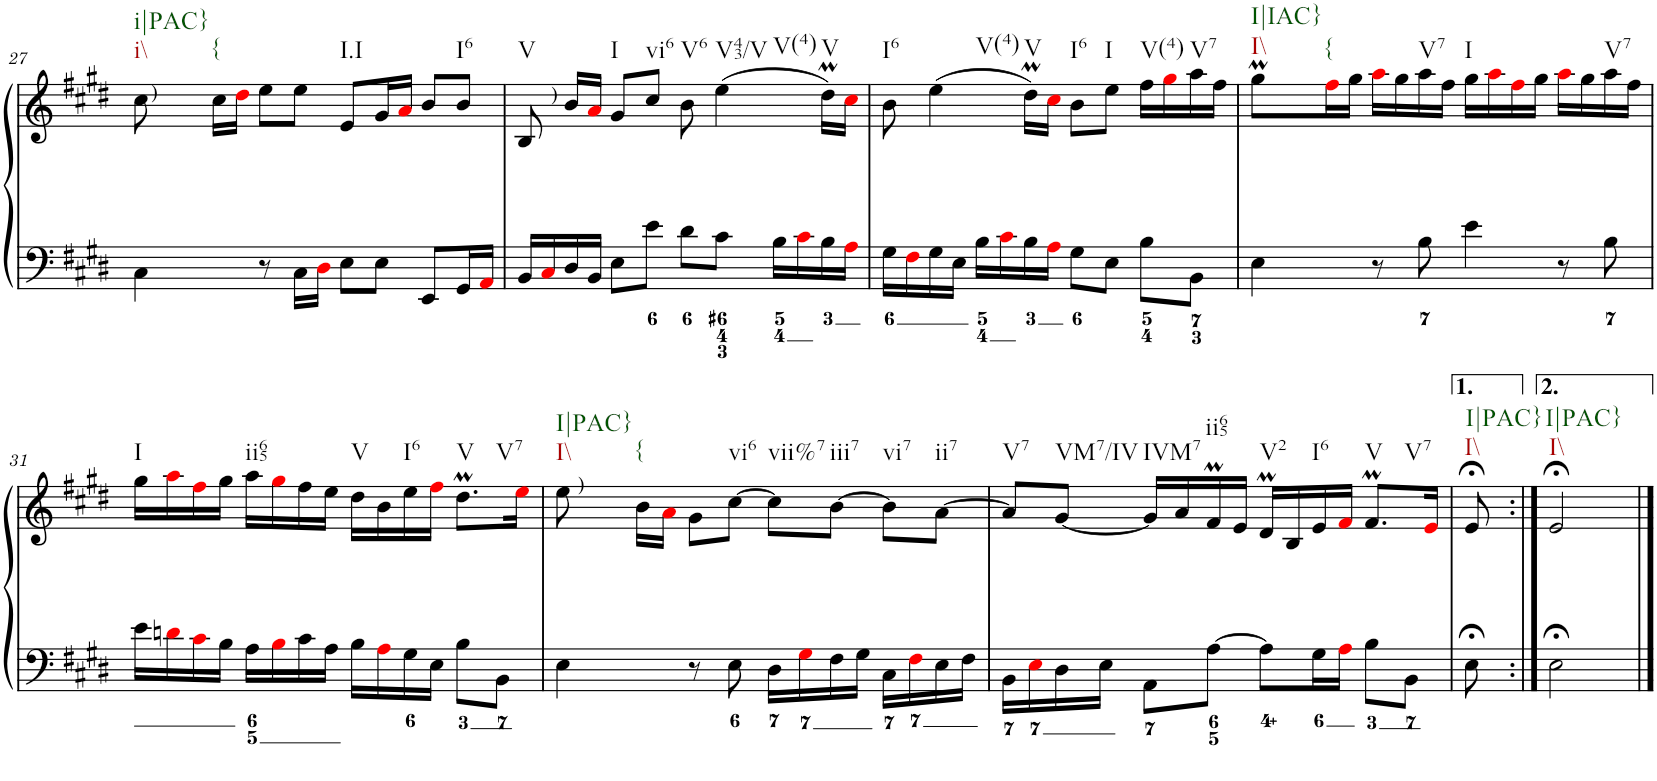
**kern	**kern
*part1	*part1
*staff2	*staff1
*I"Piano	*
*I'Pno.	*
!!LO:PB:g=z
*clefF4	*clefG2
*k[f#c#g#d#]	*k[f#c#g#d#]
*M4/4	*M4/4
*met(c)	*met(c)
=27	=27
!	!LO:TX:a:t=)
!	!LO:TX:b:t=i\\
!	!LO:TX:b:t=i|PAC}
4C#\	8cc#\
!	!LO:TX:b:t={
.	16cc#\LL
.	16dd#i\JJ
8r	8ee\L
16C#\LL	8ee\J
16D#i\JJ	.
!	!LO:TX:b:t=I.I
8E\L	8e/L
8E\J	16g#/L
.	16ai/JJ
8EE/L	8b/L
!	!LO:TX:b:t=I6
16GG#/L	8b/J
16AAi/JJ	.
=28	=28
!	!LO:TX:a:t=)
!	!LO:TX:b:t=V
16BB/LL	8B/
16C#i/	.
16D#/	16b/LL
16BB/JJ	16ai/JJ
!	!LO:TX:b:t=I
8E\L	8g#/L
!	!LO:TX:b:t=vi6
8e\J	8cc#/J
!	!LO:TX:b:t=V6
8d#\L	8b\
!	!LO:TX:b:t=V43/V
!	!LO:TX:b:t=V(4)
8c#\J	(4ee\
16B\LL	.
16c#i\	.
!	!LO:TX:b:t=V
16B\	16dd#m\LL)
16Ai\JJ	16cc#i\JJ
=29	=29
!	!LO:TX:b:t=I6
16G#\LL	8b\
16F#i\	.
!	!LO:TX:b:t=V(4)
16G#\	(4ee\
16E\JJ	.
16B\LL	.
16c#i\	.
!	!LO:TX:b:t=V
16B\	16dd#m\LL)
16Ai\JJ	16cc#i\JJ
!	!LO:TX:b:t=I6
8G#\L	8b\L
!	!LO:TX:b:t=I
8E\J	8ee\J
!	!LO:TX:b:t=V(4)
8B\L	16ff#\LL
.	16gg#i\
!	!LO:TX:b:t=V7
8BB\J	16aa\
.	16ff#\JJ
=30	=30
!	!LO:TX:b:t=I\\
!	!LO:TX:b:t=I|IAC}
4E\	8gg#m\L
!	!LO:TX:b:t={
.	16ff#i\L
.	16gg#\JJ
8r	16aai\LL
.	16gg#\
!	!LO:TX:b:t=V7
8B\	16aa\
.	16ff#\JJ
!	!LO:TX:b:t=I
4e\	16gg#\LL
.	16aai\
.	16ff#i\
.	16gg#\JJ
8r	16aai\LL
.	16gg#\
!	!LO:TX:b:t=V7
8B\	16aa\
.	16ff#\JJ
!!LO:LB:g=z
=31	=31
!	!LO:TX:b:t=I
16e\LL	16gg#\LL
16dni\	16aai\
16c#i\	16ff#i\
16B\JJ	16gg#\JJ
!	!LO:TX:b:t=ii65
16A\LL	16aa\LL
16Bi\	16gg#i\
16c#\	16ff#\
16A\JJ	16ee\JJ
!	!LO:TX:b:t=V
16B\LL	16dd#\LL
16Ai\	16b\
!	!LO:TX:b:t=I6
16G#\	16ee\
16E\JJ	16ff#i\JJ
!	!LO:TX:b:t=V
!	!LO:TX:b:t=V7
8B\L	8.dd#m\L
8BB\J	.
.	16eei\Jk
=32	=32
!	!LO:TX:a:t=)
!	!LO:TX:b:t=I\\
!	!LO:TX:b:t=I|PAC}
4E\	8ee\
!	!LO:TX:b:t={
.	16b\LL
.	16ai\JJ
8r	8g#\L
!	!LO:TX:b:t=vi6
8E\	[8cc#\J
!	!LO:TX:b:t=vii%7
16D#\LL	8cc#\L]
16G#i\	.
!	!LO:TX:b:t=iii7
16F#\	[8b\J
16G#\JJ	.
!	!LO:TX:b:t=vi7
16C#\LL	8b\L]
16F#i\	.
!	!LO:TX:b:t=ii7
16E\	[8a\J
16F#\JJ	.
=33	=33
!	!LO:TX:b:t=V7
16BB\LL	8a/L]
16Ei\	.
!	!LO:TX:b:t=VM7/IV
16D#\	[8g#/J
16E\JJ	.
!	!LO:TX:b:t=IVM7
8AA\L	16g#/LL]
.	16a/
!	!LO:TX:b:t=ii65
[8A\J	16f#M/
.	16e/JJ
!	!LO:TX:b:t=V2
8A\L]	16d#m/LL
.	16B/
!	!LO:TX:b:t=I6
16G#\L	16e/
16Ai\JJ	16f#i/JJ
!	!LO:TX:b:t=V
!	!LO:TX:b:t=V7
8B\L	8.f#M/L
8BB\J	.
.	16ei/Jk
=34	=34
!	!LO:TX:b:t=I\\
!	!LO:TX:b:t=I|PAC}
8E;<\	8e;</
=34X2:|!	=34X2:|!
!	!LO:TX:b:t=I\\
!	!LO:TX:b:t=I|PAC}
2E;<\	2e;</
==	==
*-	*-
